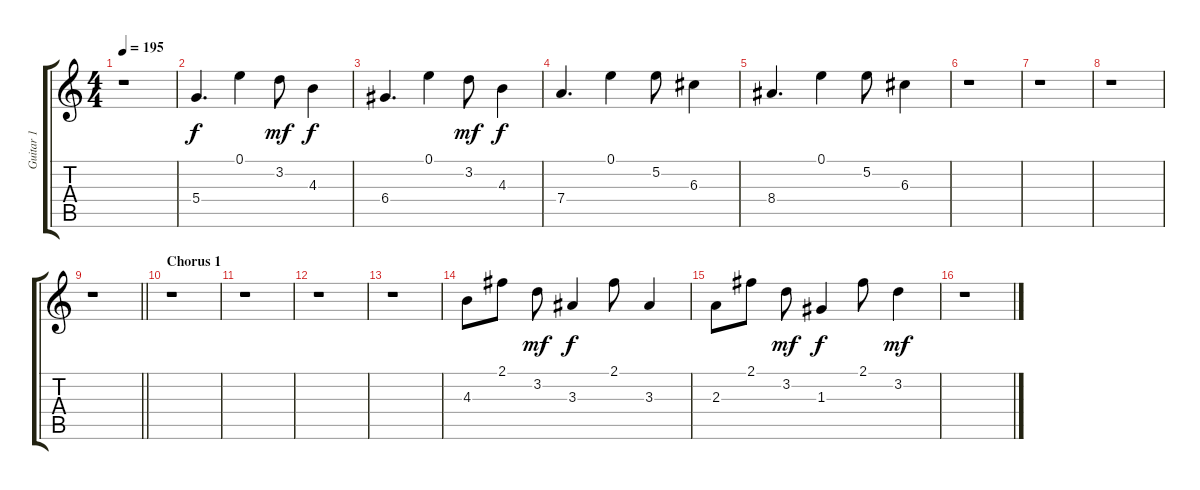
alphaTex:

\track ("Guitar 1" "Guitar 1") {instrument acousticguitarsteel}
\staff {score tabs}
\tuning (E4 B3 G3 D3 A2 E2) {hide}
\ts (4 4)
\tempo 195
\clef g2
\ks c
r.1{dy mf} |
5.4.4{d dy f} 0.1.4 3.2.8{dy mf} 4.3.4{dy f} |
6.4.4{d} 0.1.4 3.2.8{dy mf} 4.3.4{dy f} |
7.4.4{d} 0.1.4 5.2.8 6.3.4 |
8.4.4{d} 0.1.4 5.2.8 6.3.4 |
r.1 |
r.1 |
r.1 |
\barLineRight lightlight
r.1 |
\section ("" "Chorus 1")
r.1 |
r.1 |
r.1 |
r.1 |
4.3.8 2.1.8 3.2.8{dy mf} 3.3.4{dy f} 2.1.8 3.3.4 |
2.3.8 2.1.8 3.2.8{dy mf} 1.3.4{dy f} 2.1.8 3.2.4{dy mf} |
r.1
